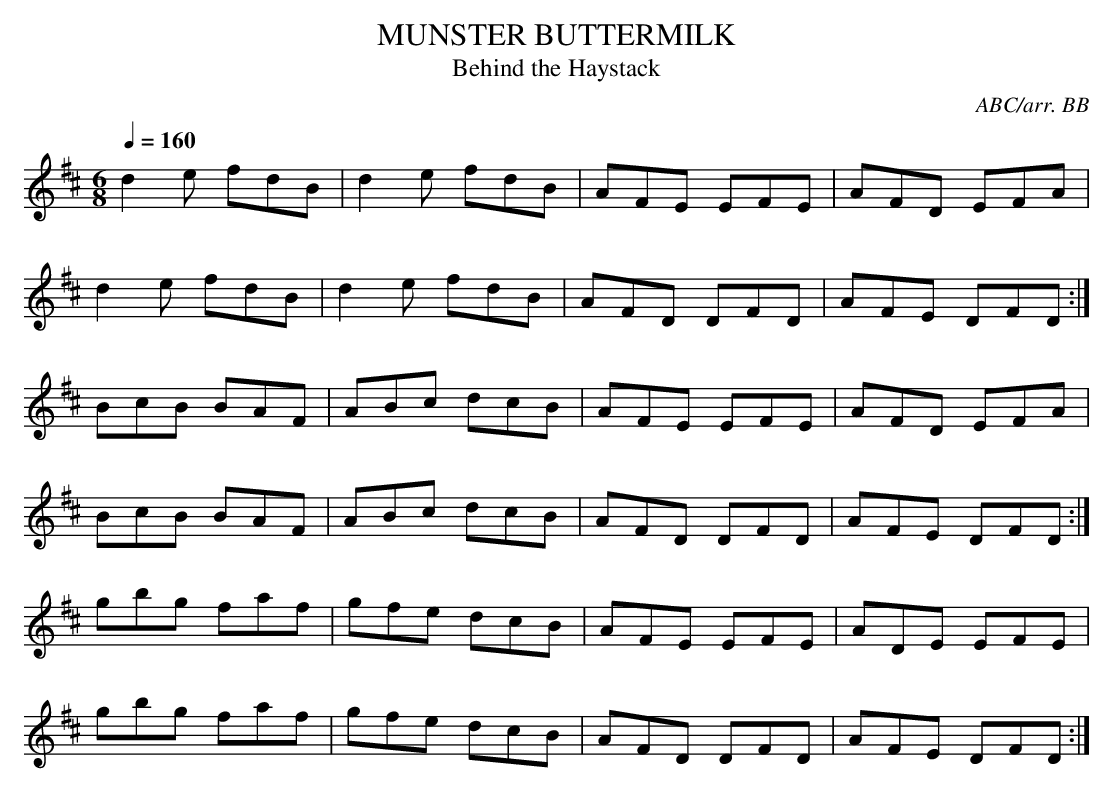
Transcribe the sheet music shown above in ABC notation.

X:1
T:MUNSTER BUTTERMILK
T:Behind the Haystack
C:ABC/arr. BB
Y:"quick - double"
Q:1/4=160
L:1/8
M:6/8
K:D
d2e fdB|d2e fdB|AFE EFE|AFD EFA|
d2e fdB|d2e fdB|AFD DFD|AFE DFD :|
BcB BAF|ABc dcB|AFE EFE|AFD EFA|
BcB BAF|ABc dcB|AFD DFD|AFE DFD :|
gbg faf|gfe dcB|AFE EFE|ADE EFE|
gbg faf|gfe dcB|AFD DFD|AFE DFD :|
